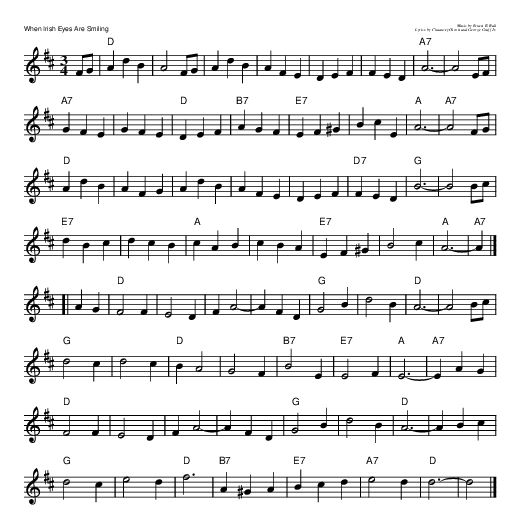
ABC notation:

X:1
P: When Irish Eyes Are Smiling
C: Music by Ernest R. Ball
C: Lyrics by Chauncey Olcott and George Graff Jr.
M: 3/4
L: 1/4
K: D
F/G/ \
| "D"A d B | A2 F/G/ | A d B | A F E \
|    D E F | F E D |"A7"A3- | A2 E/F/ |
"A7"G F E | G F E | "D"D E F |"B7"A G F \
|"E7"E F^G | B c E | "A"A3- |"A7"A2 F/G/ |
"D"A d B | A F G | A d B | A F E \
|    D E F |"D7"F E D | "G"B3- | B2 B/c/ |
"E7"d B c | d c B | "A"c A B | c B A \
|"E7"E F^G | B2 c | "A"A3- |"A7"A |]
[| A G \
| "D"F2 F | E2 D | F A2- | A F D \
| "G"G2 B | d2 B | "D"A3- | A2 B/c/ |
"G"d2 c | d2 c | "D"B A2 | G2 F \
|"B7"B2 E | "E7"E2 F | "A"E3- | "A7"E AG |
"D"F2 F | E2 D | F A2- | A F D \
| "G"G2 B | d2 B | "D"A3- | A B c |
"G"d2 c | e2 d | "D"f3 | "B7"A ^G A \
|"E7"B c d | "A7"e2 d | "D"d3- | d2 |]
